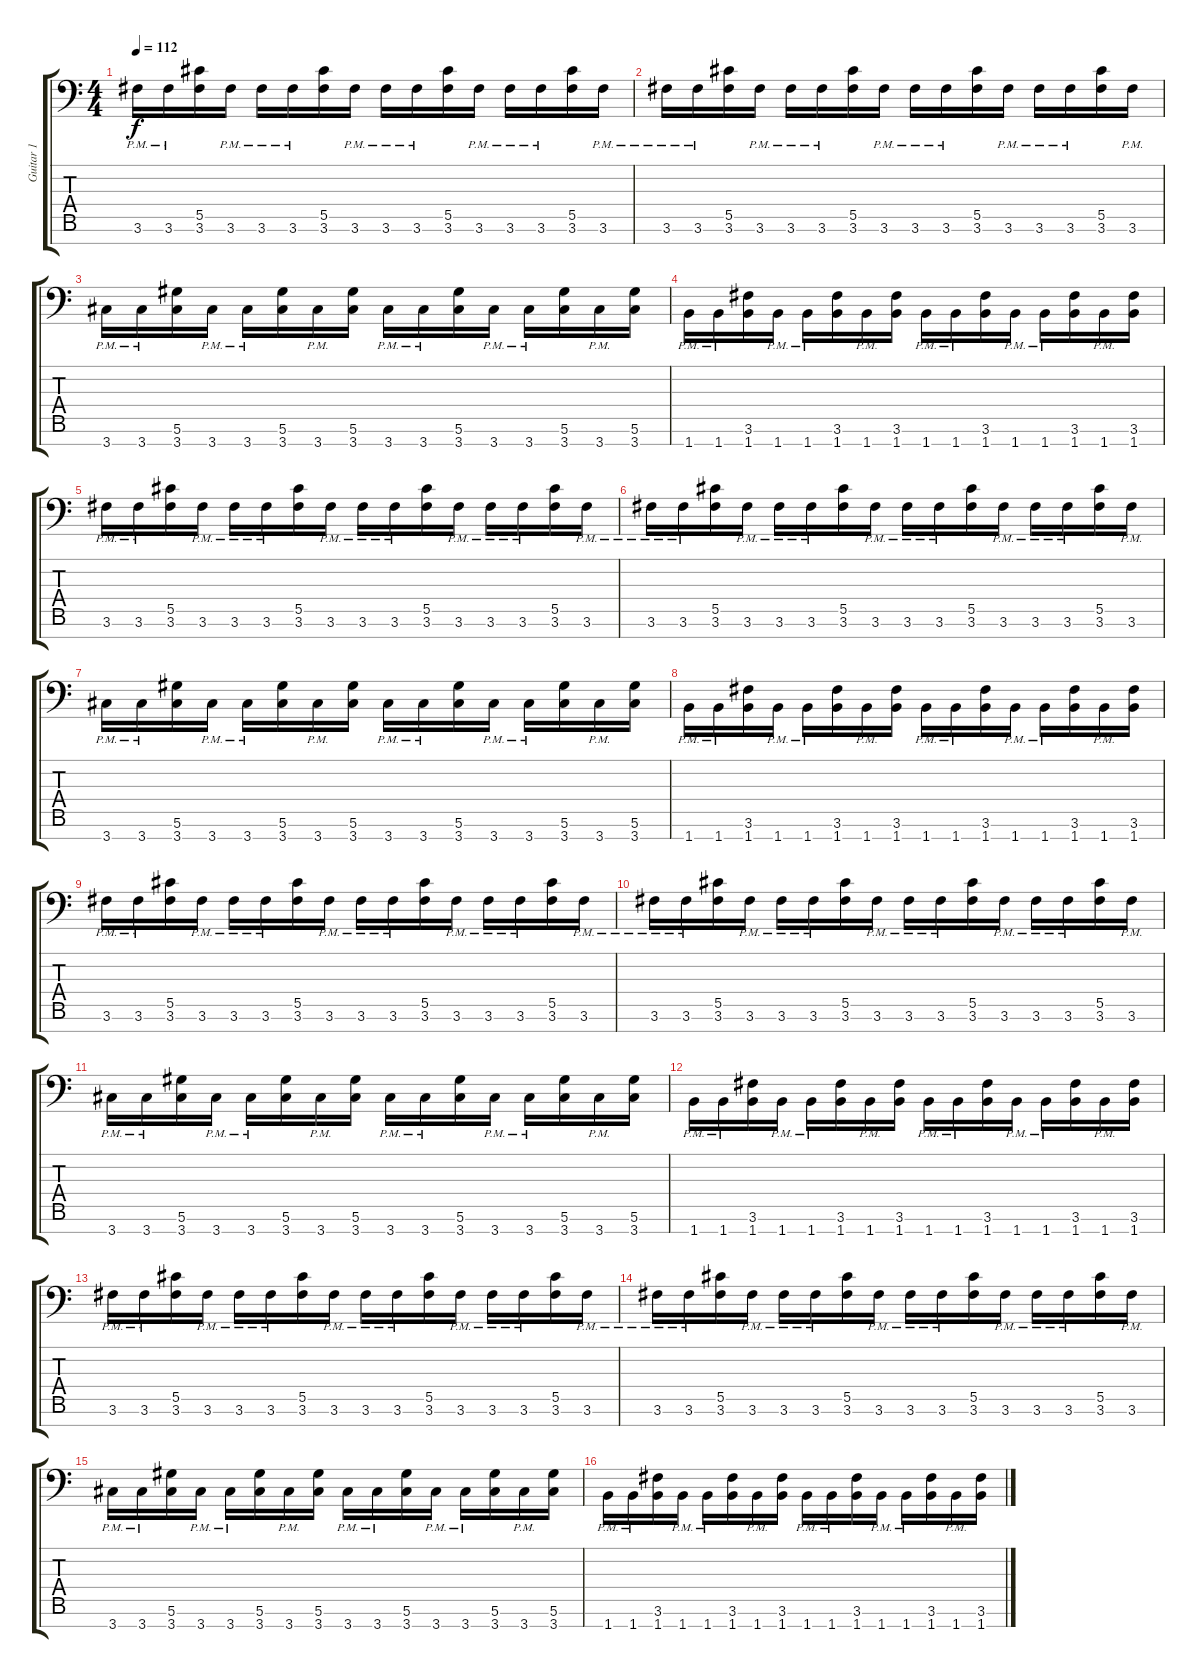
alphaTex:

\track ("Guitar 1" "Guitar 1") {instrument distortionguitar}
\staff {score tabs}
\tuning (Eb4 Bb3 Gb3 Db3 Ab2 Eb2 Bb1) {hide}
\ts (4 4)
\tempo 112
\clef f4
\ks c
3.6{pm}.16{dy f instrument distortionguitar} 3.6{pm}.16 (5.5 3.6).16 3.6{pm}.16 3.6{pm}.16 3.6{pm}.16 (5.5 3.6).16 3.6{pm}.16 3.6{pm}.16 3.6{pm}.16 (5.5 3.6).16 3.6{pm}.16 3.6{pm}.16 3.6{pm}.16 (5.5 3.6).16 3.6{pm}.16 |
3.6{pm}.16 3.6{pm}.16 (5.5 3.6).16 3.6{pm}.16 3.6{pm}.16 3.6{pm}.16 (5.5 3.6).16 3.6{pm}.16 3.6{pm}.16 3.6{pm}.16 (5.5 3.6).16 3.6{pm}.16 3.6{pm}.16 3.6{pm}.16 (5.5 3.6).16 3.6{pm}.16 |
3.7{pm}.16 3.7{pm}.16 (5.6 3.7).16 3.7{pm}.16 3.7{pm}.16 (5.6 3.7).16 3.7{pm}.16 (5.6 3.7).16 3.7{pm}.16 3.7{pm}.16 (5.6 3.7).16 3.7{pm}.16 3.7{pm}.16 (5.6 3.7).16 3.7{pm}.16 (5.6 3.7).16 |
1.7{pm}.16 1.7{pm}.16 (3.6 1.7).16 1.7{pm}.16 1.7{pm}.16 (3.6 1.7).16 1.7{pm}.16 (3.6 1.7).16 1.7{pm}.16 1.7{pm}.16 (3.6 1.7).16 1.7{pm}.16 1.7{pm}.16 (3.6 1.7).16 1.7{pm}.16 (3.6 1.7).16 |
3.6{pm}.16 3.6{pm}.16 (5.5 3.6).16 3.6{pm}.16 3.6{pm}.16 3.6{pm}.16 (5.5 3.6).16 3.6{pm}.16 3.6{pm}.16 3.6{pm}.16 (5.5 3.6).16 3.6{pm}.16 3.6{pm}.16 3.6{pm}.16 (5.5 3.6).16 3.6{pm}.16 |
3.6{pm}.16 3.6{pm}.16 (5.5 3.6).16 3.6{pm}.16 3.6{pm}.16 3.6{pm}.16 (5.5 3.6).16 3.6{pm}.16 3.6{pm}.16 3.6{pm}.16 (5.5 3.6).16 3.6{pm}.16 3.6{pm}.16 3.6{pm}.16 (5.5 3.6).16 3.6{pm}.16 |
3.7{pm}.16 3.7{pm}.16 (5.6 3.7).16 3.7{pm}.16 3.7{pm}.16 (5.6 3.7).16 3.7{pm}.16 (5.6 3.7).16 3.7{pm}.16 3.7{pm}.16 (5.6 3.7).16 3.7{pm}.16 3.7{pm}.16 (5.6 3.7).16 3.7{pm}.16 (5.6 3.7).16 |
1.7{pm}.16 1.7{pm}.16 (3.6 1.7).16 1.7{pm}.16 1.7{pm}.16 (3.6 1.7).16 1.7{pm}.16 (3.6 1.7).16 1.7{pm}.16 1.7{pm}.16 (3.6 1.7).16 1.7{pm}.16 1.7{pm}.16 (3.6 1.7).16 1.7{pm}.16 (3.6 1.7).16 |
3.6{pm}.16 3.6{pm}.16 (5.5 3.6).16 3.6{pm}.16 3.6{pm}.16 3.6{pm}.16 (5.5 3.6).16 3.6{pm}.16 3.6{pm}.16 3.6{pm}.16 (5.5 3.6).16 3.6{pm}.16 3.6{pm}.16 3.6{pm}.16 (5.5 3.6).16 3.6{pm}.16 |
3.6{pm}.16 3.6{pm}.16 (5.5 3.6).16 3.6{pm}.16 3.6{pm}.16 3.6{pm}.16 (5.5 3.6).16 3.6{pm}.16 3.6{pm}.16 3.6{pm}.16 (5.5 3.6).16 3.6{pm}.16 3.6{pm}.16 3.6{pm}.16 (5.5 3.6).16 3.6{pm}.16 |
3.7{pm}.16 3.7{pm}.16 (5.6 3.7).16 3.7{pm}.16 3.7{pm}.16 (5.6 3.7).16 3.7{pm}.16 (5.6 3.7).16 3.7{pm}.16 3.7{pm}.16 (5.6 3.7).16 3.7{pm}.16 3.7{pm}.16 (5.6 3.7).16 3.7{pm}.16 (5.6 3.7).16 |
1.7{pm}.16 1.7{pm}.16 (3.6 1.7).16 1.7{pm}.16 1.7{pm}.16 (3.6 1.7).16 1.7{pm}.16 (3.6 1.7).16 1.7{pm}.16 1.7{pm}.16 (3.6 1.7).16 1.7{pm}.16 1.7{pm}.16 (3.6 1.7).16 1.7{pm}.16 (3.6 1.7).16 |
3.6{pm}.16 3.6{pm}.16 (5.5 3.6).16 3.6{pm}.16 3.6{pm}.16 3.6{pm}.16 (5.5 3.6).16 3.6{pm}.16 3.6{pm}.16 3.6{pm}.16 (5.5 3.6).16 3.6{pm}.16 3.6{pm}.16 3.6{pm}.16 (5.5 3.6).16 3.6{pm}.16 |
3.6{pm}.16 3.6{pm}.16 (5.5 3.6).16 3.6{pm}.16 3.6{pm}.16 3.6{pm}.16 (5.5 3.6).16 3.6{pm}.16 3.6{pm}.16 3.6{pm}.16 (5.5 3.6).16 3.6{pm}.16 3.6{pm}.16 3.6{pm}.16 (5.5 3.6).16 3.6{pm}.16 |
3.7{pm}.16 3.7{pm}.16 (5.6 3.7).16 3.7{pm}.16 3.7{pm}.16 (5.6 3.7).16 3.7{pm}.16 (5.6 3.7).16 3.7{pm}.16 3.7{pm}.16 (5.6 3.7).16 3.7{pm}.16 3.7{pm}.16 (5.6 3.7).16 3.7{pm}.16 (5.6 3.7).16 |
1.7{pm}.16 1.7{pm}.16 (3.6 1.7).16 1.7{pm}.16 1.7{pm}.16 (3.6 1.7).16 1.7{pm}.16 (3.6 1.7).16 1.7{pm}.16 1.7{pm}.16 (3.6 1.7).16 1.7{pm}.16 1.7{pm}.16 (3.6 1.7).16 1.7{pm}.16 (3.6 1.7).16
